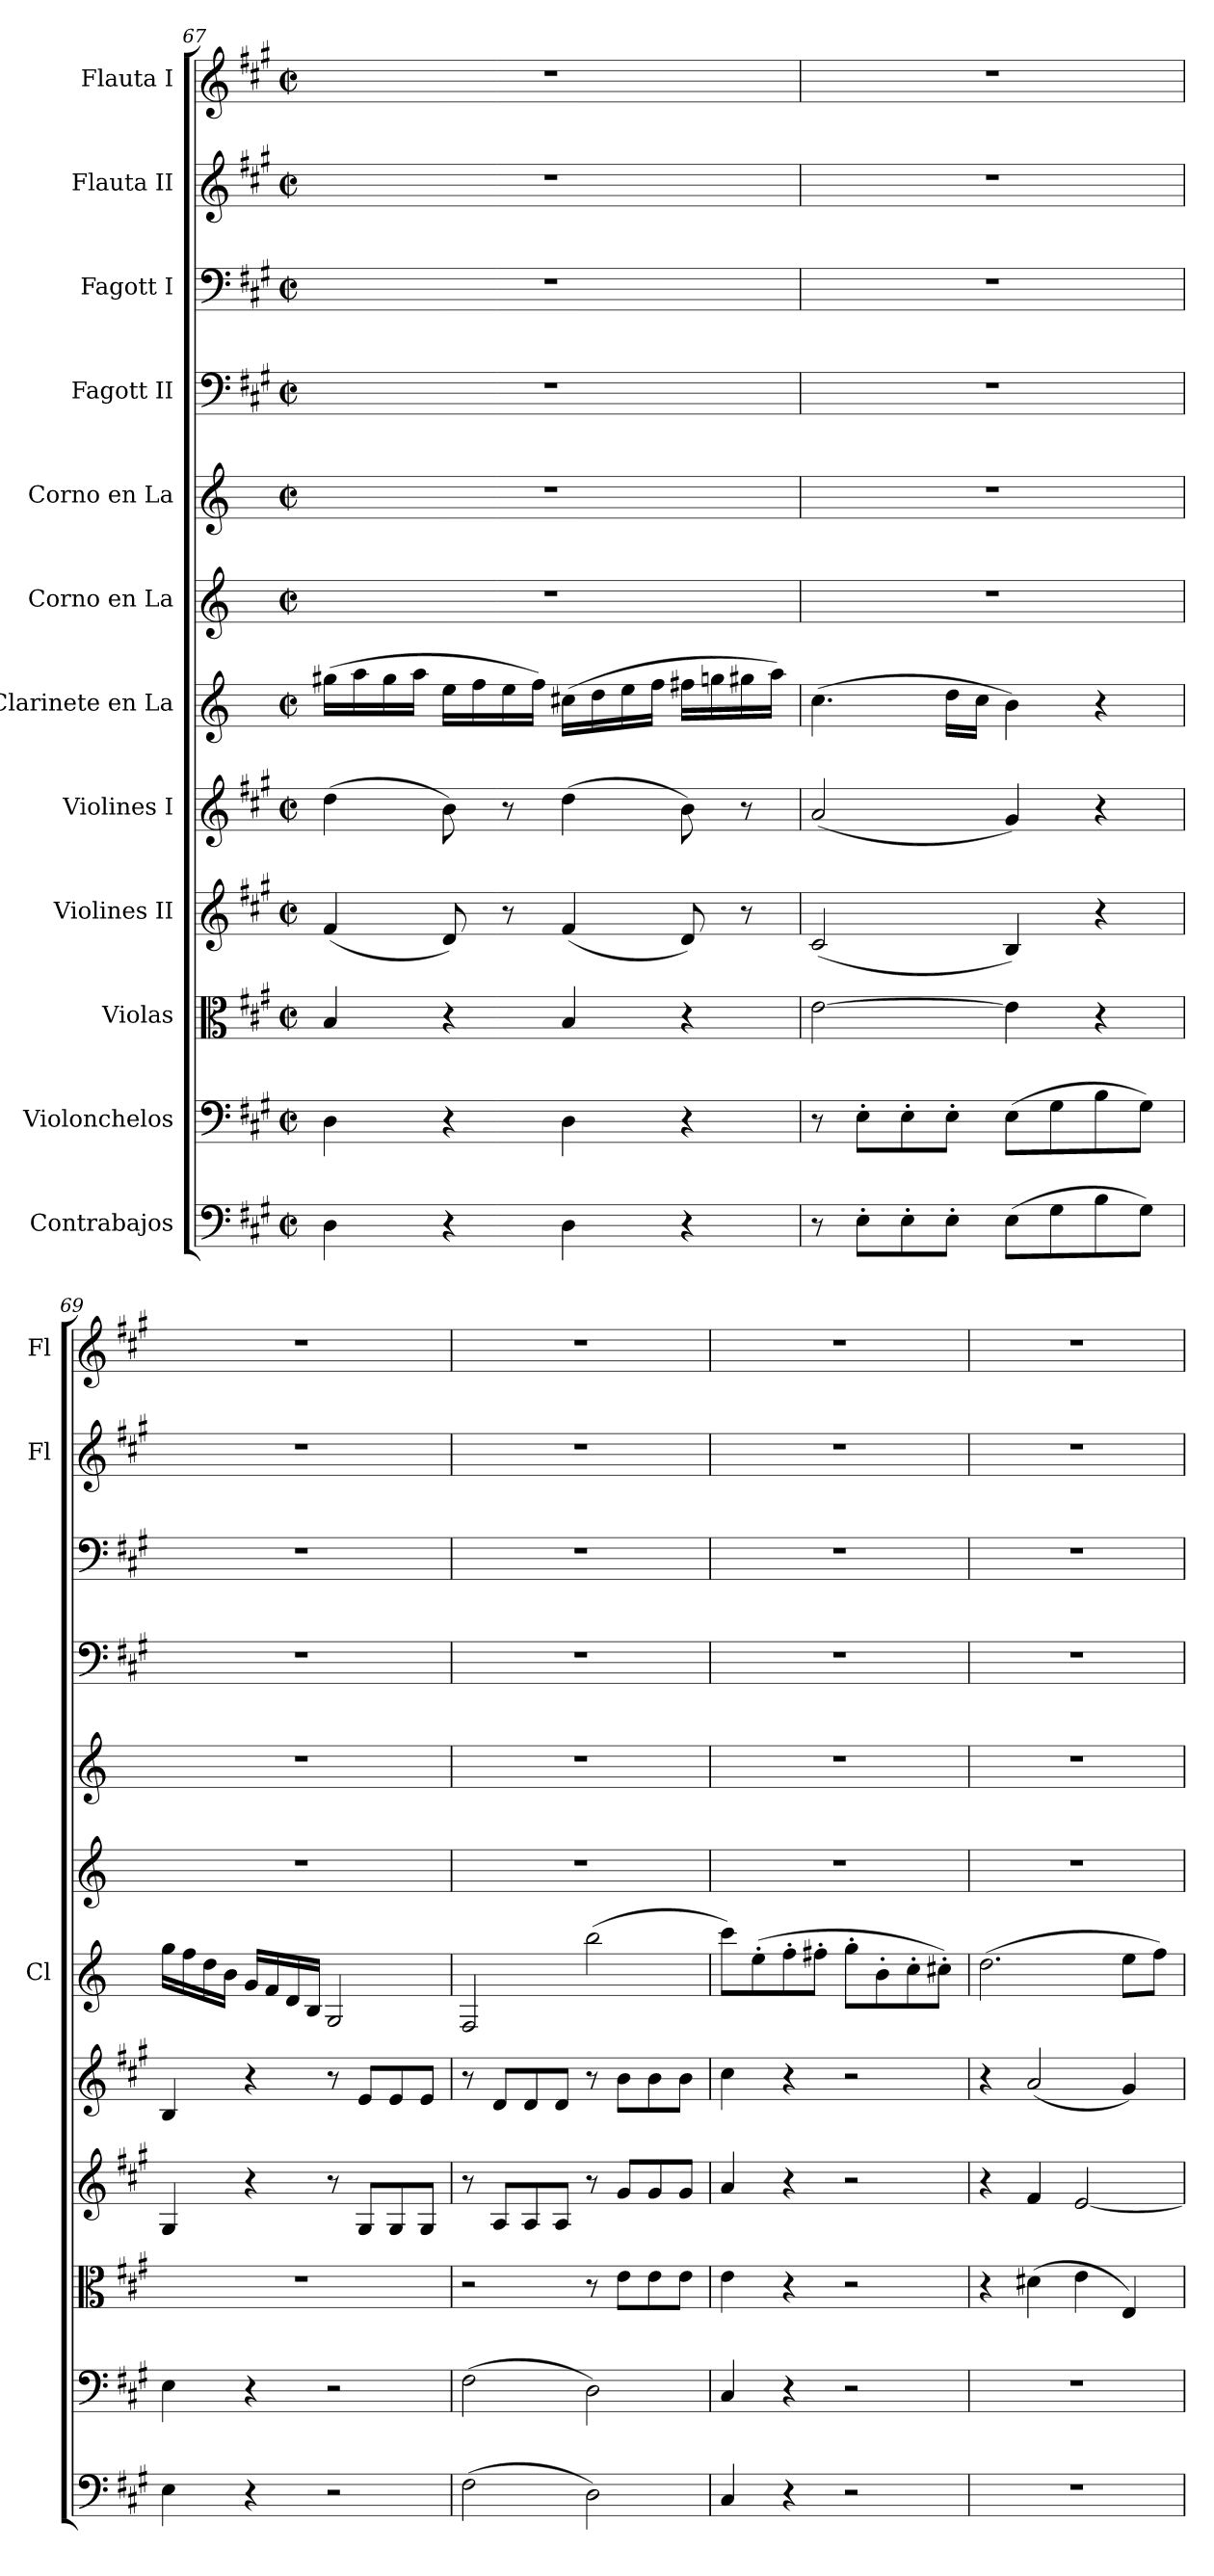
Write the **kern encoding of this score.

**kern	**kern	**kern	**kern	**kern	**kern	**kern	**kern	**kern	**kern	**kern	**kern
*part12	*part11	*part10	*part9	*part8	*part7	*part6	*part5	*part4	*part3	*part2	*part1
*staff12	*staff11	*staff10	*staff9	*staff8	*staff7	*staff6	*staff5	*staff4	*staff3	*staff2	*staff1
*I"Contrabajos	*I"Violonchelos	*I"Violas	*I"Violines II	*I"Violines I	*I"Clarinete en La	*I"Corno en La	*I"Corno en La	*I"Fagott II	*I"Fagott I	*I"Flauta II	*I"Flauta I
*	*	*	*	*	*I'Cl	*	*	*	*	*I'Fl	*I'Fl
*clefF4	*clefF4	*clefC3	*clefG2	*clefG2	*clefG2	*clefG2	*clefG2	*clefF4	*clefF4	*clefG2	*clefG2
*ITrd7c12	*	*	*	*	*ITrd2c3	*ITrd2c3	*ITrd2c3	*	*	*	*
*k[f#c#g#]	*k[f#c#g#]	*k[f#c#g#]	*k[f#c#g#]	*k[f#c#g#]	*k[f#c#g#]	*k[f#c#g#]	*k[f#c#g#]	*k[f#c#g#]	*k[f#c#g#]	*k[f#c#g#]	*k[f#c#g#]
*M2/2	*M2/2	*M2/2	*M2/2	*M2/2	*M2/2	*M2/2	*M2/2	*M2/2	*M2/2	*M2/2	*M2/2
*met(c|)	*met(c|)	*met(c|)	*met(c|)	*met(c|)	*met(c|)	*met(c|)	*met(c|)	*met(c|)	*met(c|)	*met(c|)	*met(c|)
=67	=67	=67	=67	=67	=67	=67	=67	=67	=67	=67	=67
4DD\	4D\	4B/	(<4f#/	(>4dd\	(>16ee#X\LL	1r	1r	1r	1r	1r	1r
.	.	.	.	.	16ff#\	.	.	.	.	.	.
.	.	.	.	.	16ee#\	.	.	.	.	.	.
.	.	.	.	.	16ff#\JJ	.	.	.	.	.	.
4r	4r	4r	8d/)	8b\)	16cc#\LL	.	.	.	.	.	.
.	.	.	.	.	16dd\	.	.	.	.	.	.
.	.	.	8r	8r	16cc#\	.	.	.	.	.	.
.	.	.	.	.	16dd\JJ)	.	.	.	.	.	.
4DD\	4D\	4B/	(<4f#/	(>4dd\	(>16a#X\LL	.	.	.	.	.	.
.	.	.	.	.	16b\	.	.	.	.	.	.
.	.	.	.	.	16cc#\	.	.	.	.	.	.
.	.	.	.	.	16dd\JJ	.	.	.	.	.	.
4r	4r	4r	8d/)	8b\)	16dd#X\LL	.	.	.	.	.	.
.	.	.	.	.	16een\	.	.	.	.	.	.
.	.	.	8r	8r	16ee#X\	.	.	.	.	.	.
.	.	.	.	.	16ff#\JJ)	.	.	.	.	.	.
=68	=68	=68	=68	=68	=68	=68	=68	=68	=68	=68	=68
8r	8r	[2e\	(<2c#/	(<2a/	(>4.a\	1r	1r	1r	1r	1r	1r
8EE'\L	8E'\L	.	.	.	.	.	.	.	.	.	.
8EE'\	8E'\	.	.	.	.	.	.	.	.	.	.
8EE'\J	8E'\J	.	.	.	16b\LL	.	.	.	.	.	.
.	.	.	.	.	16a\JJ	.	.	.	.	.	.
(>8EE\L	(>8E\L	4e\]	4B/)	4g#/)	4g#\)	.	.	.	.	.	.
8GG#\	8G#\	.	.	.	.	.	.	.	.	.	.
8BB\	8B\	4r	4r	4r	4r	.	.	.	.	.	.
8GG#\J)	8G#\J)	.	.	.	.	.	.	.	.	.	.
!!LO:LB:g=z
=69	=69	=69	=69	=69	=69	=69	=69	=69	=69	=69	=69
4EE\	4E\	1r	4G#/	4B/	16ee\LL	1r	1r	1r	1r	1r	1r
.	.	.	.	.	16dd\	.	.	.	.	.	.
.	.	.	.	.	16b\	.	.	.	.	.	.
.	.	.	.	.	16g#\JJ	.	.	.	.	.	.
4r	4r	.	4r	4r	16e/LL	.	.	.	.	.	.
.	.	.	.	.	16d/	.	.	.	.	.	.
.	.	.	.	.	16B/	.	.	.	.	.	.
.	.	.	.	.	16G#/JJ	.	.	.	.	.	.
2r	2r	.	8r	8r	2E/	.	.	.	.	.	.
.	.	.	8G#/L	8e/L	.	.	.	.	.	.	.
.	.	.	8G#/	8e/	.	.	.	.	.	.	.
.	.	.	8G#/J	8e/J	.	.	.	.	.	.	.
=70	=70	=70	=70	=70	=70	=70	=70	=70	=70	=70	=70
(>2FF#\	(>2F#\	2r	8r	8r	2D/	1r	1r	1r	1r	1r	1r
.	.	.	8A/L	8d/L	.	.	.	.	.	.	.
.	.	.	8A/	8d/	.	.	.	.	.	.	.
.	.	.	8A/J	8d/J	.	.	.	.	.	.	.
2DD\)	2D\)	8r	8r	8r	(>2gg#\	.	.	.	.	.	.
.	.	8e\L	8g#/L	8b\L	.	.	.	.	.	.	.
.	.	8e\	8g#/	8b\	.	.	.	.	.	.	.
.	.	8e\J	8g#/J	8b\J	.	.	.	.	.	.	.
=71	=71	=71	=71	=71	=71	=71	=71	=71	=71	=71	=71
4CC#/	4C#/	4e\	4a/	4cc#\	8aa\L)	1r	1r	1r	1r	1r	1r
.	.	.	.	.	(>8cc#'\	.	.	.	.	.	.
4r	4r	4r	4r	4r	8dd'\	.	.	.	.	.	.
.	.	.	.	.	8dd#X'\J	.	.	.	.	.	.
2r	2r	2r	2r	2r	8ee'\L	.	.	.	.	.	.
.	.	.	.	.	8g#'\	.	.	.	.	.	.
.	.	.	.	.	8a'\	.	.	.	.	.	.
.	.	.	.	.	8a#X'\J)	.	.	.	.	.	.
=72	=72	=72	=72	=72	=72	=72	=72	=72	=72	=72	=72
1r	1r	4r	4r	4r	(>2.b\	1r	1r	1r	1r	1r	1r
.	.	(>4d#X\	4f#/	(<2a/	.	.	.	.	.	.	.
.	.	4e\	[2e/	.	.	.	.	.	.	.	.
.	.	4E/)	.	4g#/)	8cc#\L	.	.	.	.	.	.
.	.	.	.	.	8dd\J)	.	.	.	.	.	.
=	=	=	=	=	=	=	=	=	=	=	=
*-	*-	*-	*-	*-	*-	*-	*-	*-	*-	*-	*-
